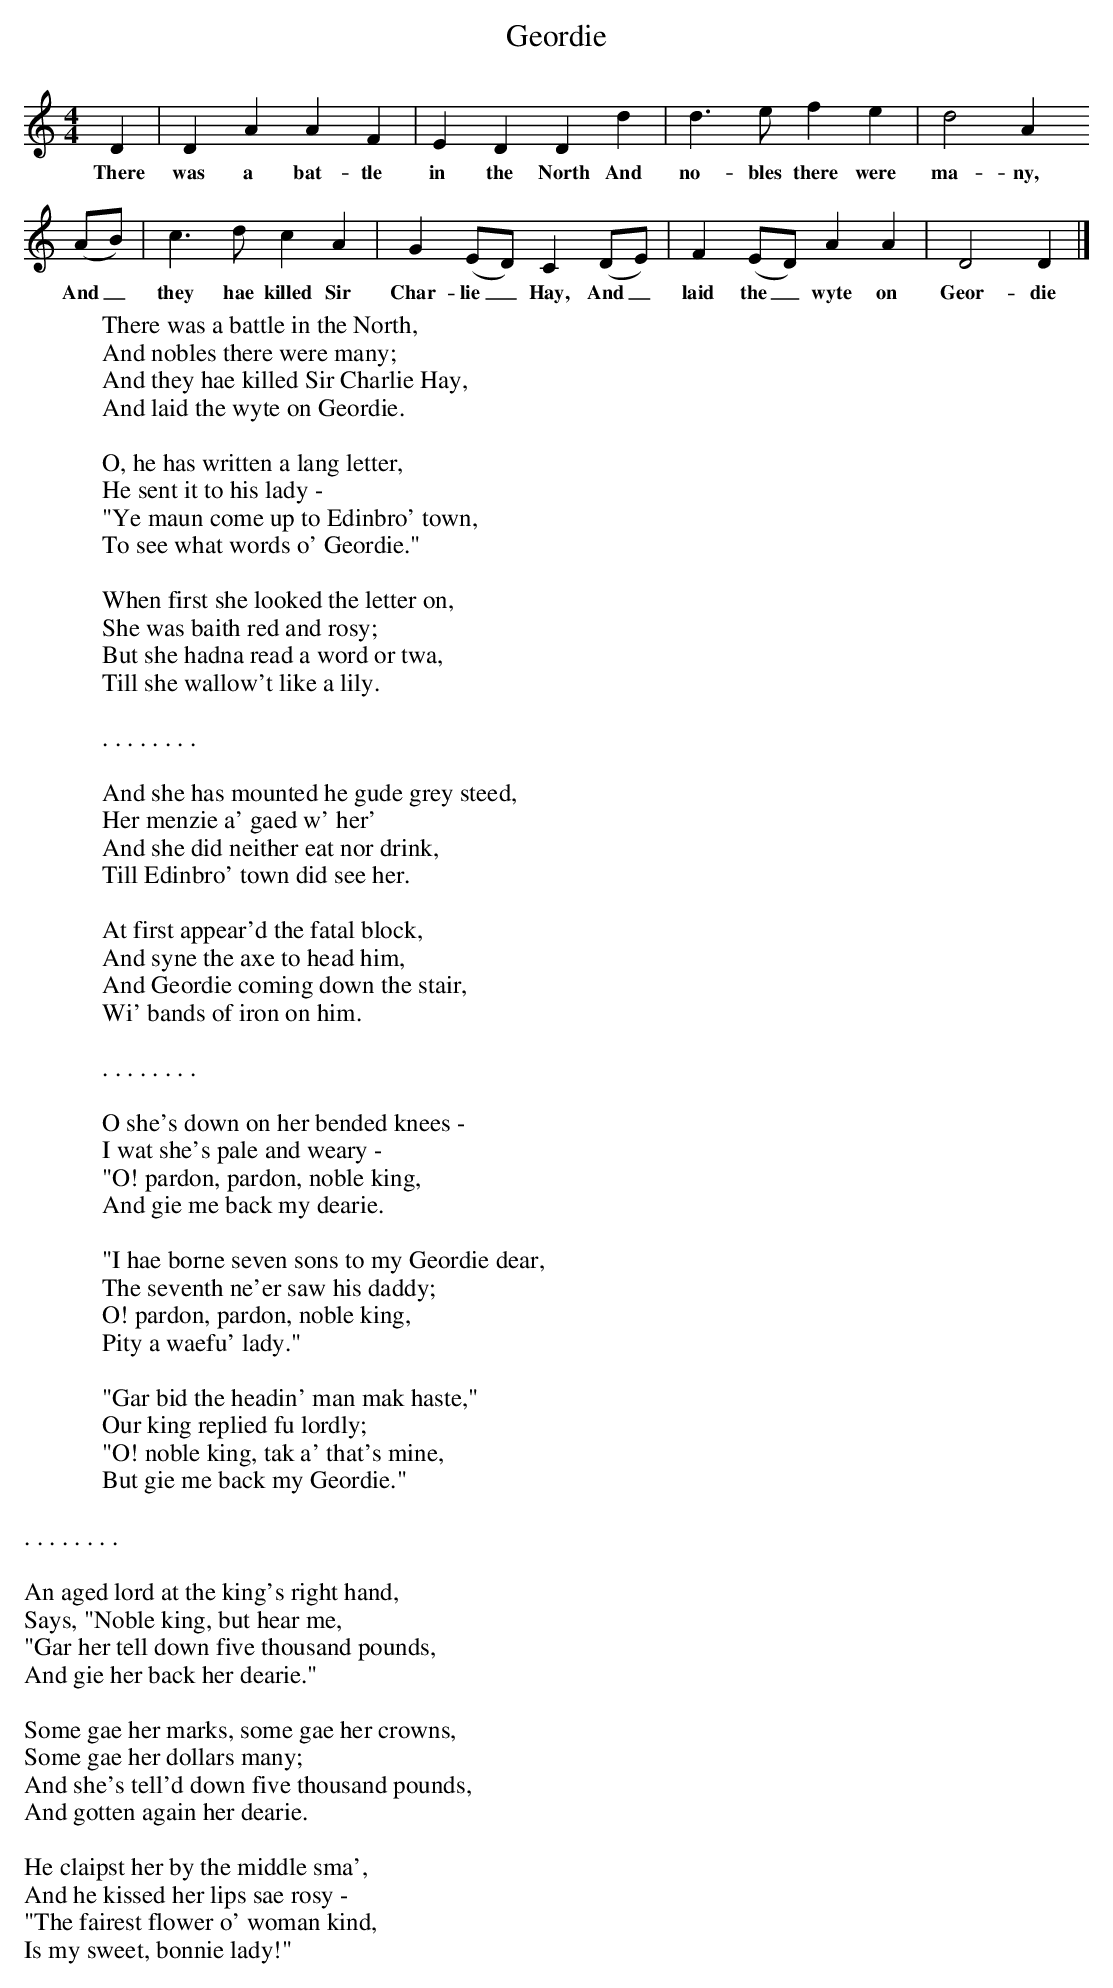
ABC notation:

X:1
T:Geordie
M:4/4
L:1/8
K:C
D2 |D2 A2 A2 F2 |E2 D2 D2 d2 |d3 e f2 e2 | d4 A2
w:There was a bat-tle in the North And no-bles there were ma-ny,
 (AB) |c3 d c2 A2 |G2 (ED) C2 (DE) |F2 (ED) A2 A2 | D4 D2  |]
w:And_ they hae killed Sir Char-lie_ Hay, And_ laid the_ wyte on Geor-die
W:There was a battle in the North,
W:And nobles there were many;
W:And they hae killed Sir Charlie Hay,
W:And laid the wyte on Geordie.
W:
W:O, he has written a lang letter,
W:He sent it to his lady -
W:"Ye maun come up to Edinbro' town,
W:To see what words o' Geordie."
W:
W:When first she looked the letter on,
W:She was baith red and rosy;
W:But she hadna read a word or twa,
W:Till she wallow't like a lily.
W:
W:. . . . . . . .
W:
W:And she has mounted he gude grey steed,
W:Her menzie a' gaed w' her'
W:And she did neither eat nor drink,
W:Till Edinbro' town did see her.
W:
W:At first appear'd the fatal block,
W:And syne the axe to head him,
W:And Geordie coming down the stair,
W:Wi' bands of iron on him.
W:
W:. . . . . . . .
W:
W:O she's down on her bended knees -
W:I wat she's pale and weary -
W:"O! pardon, pardon, noble king,
W:And gie me back my dearie.
W:
W:"I hae borne seven sons to my Geordie dear,
W:The seventh ne'er saw his daddy;
W:O! pardon, pardon, noble king,
W:Pity a waefu' lady."
W:
W:"Gar bid the headin' man mak haste,"
W:Our king replied fu lordly;
W:"O! noble king, tak a' that's mine,
W:But gie me back my Geordie."
W:
W:. . . . . . . .
W:
W:An aged lord at the king's right hand,
W:Says, "Noble king, but hear me,
W:"Gar her tell down five thousand pounds,
W:And gie her back her dearie."
W:
W:Some gae her marks, some gae her crowns,
W:Some gae her dollars many;
W:And she's tell'd down five thousand pounds,
W:And gotten again her dearie.
W:
W:He claipst her by the middle sma',
W:And he kissed her lips sae rosy -
W:"The fairest flower o' woman kind,
W:Is my sweet, bonnie lady!"
